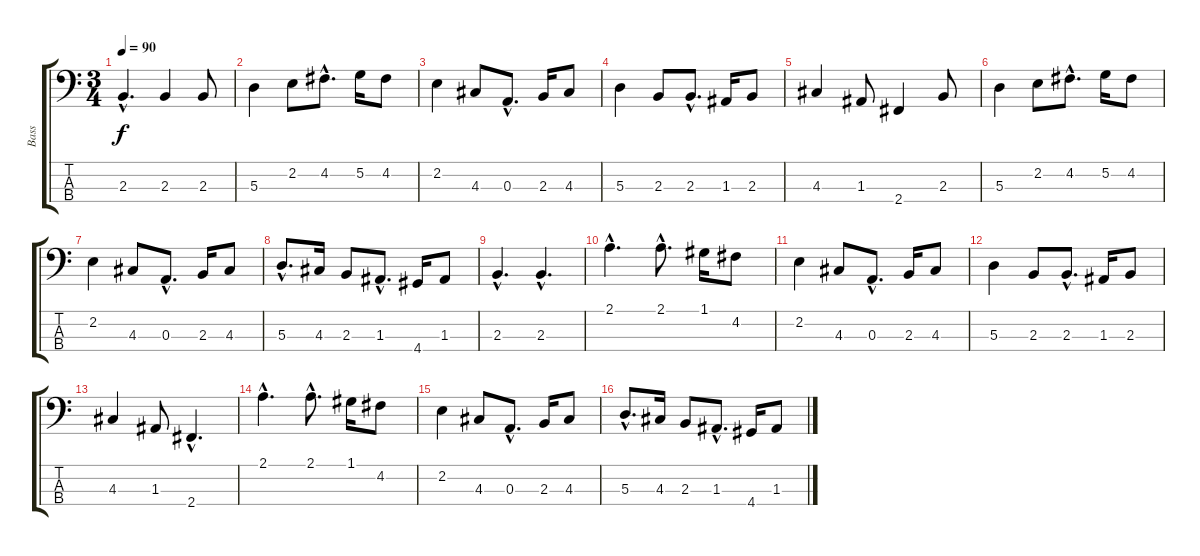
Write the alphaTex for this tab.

\track ("Bass" "Bass") {instrument fretlessbass}
\staff {score tabs}
\tuning (G2 D2 A1 E1) {hide}
\ts (3 4)
\tempo 90
\clef f4
\ks c
2.3{hac}.4{d dy f} 2.3.4 2.3.8 |
5.3.4 2.2.8 4.2{hac}.8{d} 5.2.16 4.2.8 |
2.2.4 4.3.8 0.3{hac}.8{d} 2.3.16 4.3.8 |
5.3.4 2.3.8 2.3{hac}.8{d} 1.3.16 2.3.8 |
4.3.4 1.3.8 2.4.4 2.3.8 |
5.3.4 2.2.8 4.2{hac}.8{d} 5.2.16 4.2.8 |
2.2.4 4.3.8 0.3{hac}.8{d} 2.3.16 4.3.8 |
5.3{hac}.8{d} 4.3.16 2.3.8 1.3{hac}.8{d} 4.4.16 1.3.8 |
2.3{hac}.4{d} 2.3{hac}.4{d} |
2.1{hac}.4{d} 2.1{hac}.8{d} 1.1.16 4.2.8 |
2.2.4 4.3.8 0.3{hac}.8{d} 2.3.16 4.3.8 |
5.3.4 2.3.8 2.3{hac}.8{d} 1.3.16 2.3.8 |
4.3.4 1.3.8 2.4{hac}.4{d} |
2.1{hac}.4{d} 2.1{hac}.8{d} 1.1.16 4.2.8 |
2.2.4 4.3.8 0.3{hac}.8{d} 2.3.16 4.3.8 |
5.3{hac}.8{d} 4.3.16 2.3.8 1.3{hac}.8{d} 4.4.16 1.3.8
